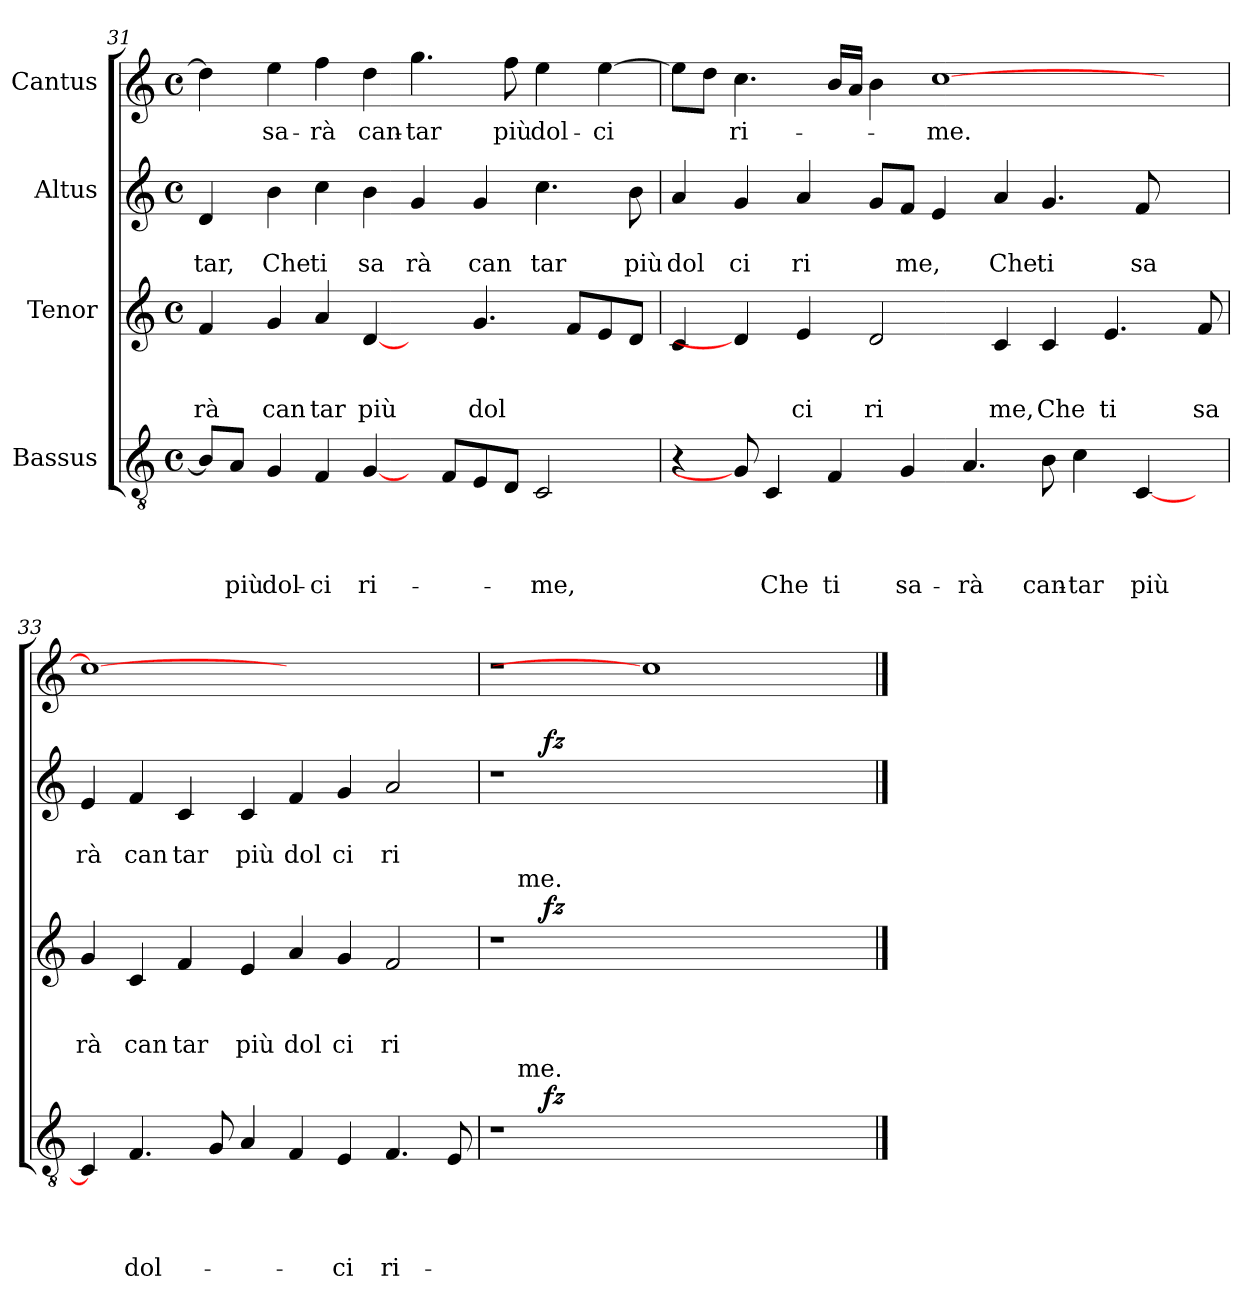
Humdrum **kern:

**kern	**text	**text	**text	**text	**dynam	**kern	**text	**text	**text	**dynam	**kern	**text	**text	**dynam	**kern	**text
*part4	*part4	*part4	*part4	*part4	*part4	*part3	*part3	*part3	*part3	*part3	*part2	*part2	*part2	*part2	*part1	*part1
*staff4	*staff4	*staff4	*staff4	*staff4	*staff4	*staff3	*staff3	*staff3	*staff3	*staff3	*staff2	*staff2	*staff2	*staff2	*staff1	*staff1
*I"Bassus	*	*	*	*	*	*I"Tenor	*	*	*	*	*I"Altus	*	*	*	*I"Cantus	*
!!LO:LB:g=z
*clefGv2	*	*	*	*	*	*clefG2	*	*	*	*	*clefG2	*	*	*	*clefG2	*
*k[]	*	*	*	*	*	*k[]	*	*	*	*	*k[]	*	*	*	*k[]	*
*C:	*	*	*	*	*	*C:	*	*	*	*	*C:	*	*	*	*C:	*
*M4/4	*	*	*	*	*	*M4/4	*	*	*	*	*M4/4	*	*	*	*M4/4	*
*met(c)	*	*	*	*	*	*met(c)	*	*	*	*	*met(c)	*	*	*	*met(c)	*
=31	=31	=31	=31	=31	=31	=31	=31	=31	=31	=31	=31	=31	=31	=31	=31	=31
!	!	!	!	!	!	!	!	!	!LO:LY:b	!	!	!	!LO:LY:b	!	!	!
8B-/L]	.	.	.	.	.	4f/	.	.	rà	.	4d/	.	tar,	.	4dd\]	.
!	!	!	!	!LO:LY:b	!	!	!	!	!	!	!	!	!	!	!	!
8A/J	.	.	.	più	.	.	.	.	.	.	.	.	.	.	.	.
!	!	!	!	!LO:LY:b	!	!	!	!	!LO:LY:b	!	!	!	!LO:LY:b	!	!	!LO:LY:b
4G/	.	.	.	dol-	.	4g/	.	.	can	.	4b\	.	Che	.	4ee\	sa-
!	!	!	!	!LO:LY:b	!	!	!	!	!LO:LY:b	!	!	!	!LO:LY:b	!	!	!LO:LY:b
4F/	.	.	.	-ci	.	4a/	.	.	tar	.	4cc\	.	ti	.	4ff\	-rà
!	!	!	!	!LO:LY:b	!	!	!	!	!LO:LY:b	!	!	!	!LO:LY:b	!	!	!LO:LY:b
[4G/	.	.	.	ri-	.	[4d/	.	.	più	.	4b\	.	sa	.	4dd\	can-
!	!	!	!	!	!	!	!	!	!	!	!	!	!LO:LY:b	!	!	!LO:LY:b
8ryy	.	.	.	.	.	4ryy	.	.	.	.	4g/	.	rà	.	4.gg\	-tar
8F/L	.	.	.	.	.	.	.	.	.	.	.	.	.	.	.	.
!	!	!	!	!	!	!	!	!	!LO:LY:b	!	!	!	!LO:LY:b	!	!	!
8E/	.	.	.	.	.	4.g/	.	.	dol	.	4g/	.	can	.	.	.
!	!	!	!	!	!	!	!	!	!	!	!	!	!	!	!	!LO:LY:b
8D/J	.	.	.	.	.	.	.	.	.	.	.	.	.	.	8ff\	più
!	!	!	!	!LO:LY:b	!	!	!	!	!	!	!	!	!LO:LY:b	!	!	!LO:LY:b
2C/	.	.	.	-me,	.	.	.	.	.	.	4.cc\	.	tar	.	4ee\	dol-
.	.	.	.	.	.	8f/L	.	.	.	.	.	.	.	.	.	.
!	!	!	!	!	!	!	!	!	!	!	!	!	!	!	!	!LO:LY:b
.	.	.	.	.	.	8e/	.	.	.	.	.	.	.	.	[>4ee\	-ci
!	!	!	!	!	!	!	!	!	!	!	!	!	!LO:LY:b	!	!	!
.	.	.	.	.	.	8d/J	.	.	.	.	8b\	.	più	.	.	.
=32	=32	=32	=32	=32	=32	=32	=32	=32	=32	=32	=32	=32	=32	=32	=32	=32
!	!	!	!	!	!	!	!	!	!	!	!	!	!LO:LY:b	!	!	!
4r	.	.	.	.	.	4c/	.	.	.	.	4a/	.	dol	.	8ee\L]	.
.	.	.	.	.	.	.	.	.	.	.	.	.	.	.	8dd\J	.
!	!	!	!	!	!	!	!	!	!	!	!	!	!LO:LY:b	!	!	!LO:LY:b
8G/]	.	.	.	.	.	4d/]	.	.	.	.	4g/	.	ci	.	4.cc\	ri-
!	!	!	!	!LO:LY:b	!	!	!	!	!	!	!	!	!	!	!	!
4C/	.	.	.	Che	.	.	.	.	.	.	.	.	.	.	.	.
!	!	!	!	!	!	!	!	!	!LO:LY:b	!	!	!	!LO:LY:b	!	!	!
.	.	.	.	.	.	4e/	.	.	ci	.	4a/	.	ri	.	.	.
!	!	!	!	!LO:LY:b	!	!	!	!	!	!	!	!	!	!	!	!
4F/	.	.	.	ti	.	.	.	.	.	.	.	.	.	.	16b/LL	.
.	.	.	.	.	.	.	.	.	.	.	.	.	.	.	16a/JJ	.
!	!	!	!	!	!	!	!	!	!LO:LY:b	!	!	!	!	!	!	!
.	.	.	.	.	.	2d/	.	.	ri	.	8g/L	.	.	.	4b\	.
!	!	!	!	!LO:LY:b	!	!	!	!	!	!	!	!	!LO:LY:b	!	!	!
4G/	.	.	.	sa-	.	.	.	.	.	.	8f/J	.	me,	.	.	.
!	!	!	!	!	!	!	!	!	!	!	!	!	!	!	!	!LO:LY:b
.	.	.	.	.	.	.	.	.	.	.	4e/	.	.	.	[>1cc	-me.
!	!	!	!	!LO:LY:b	!	!	!	!	!	!	!	!	!	!	!	!
4.A/	.	.	.	-rà	.	.	.	.	.	.	.	.	.	.	.	.
!	!	!	!	!	!	!	!	!	!LO:LY:b	!	!	!	!LO:LY:b	!	!	!
.	.	.	.	.	.	4c/	.	.	me,	.	4a/	.	Che	.	.	.
!	!	!	!	!LO:LY:b	!	!	!	!	!LO:LY:b	!	!	!	!LO:LY:b	!	!	!
8B\	.	.	.	can-	.	4c/	.	.	Che	.	4.g/	.	ti	.	.	.
!	!	!	!	!LO:LY:b	!	!	!	!	!	!	!	!	!	!	!	!
4c\	.	.	.	-tar	.	.	.	.	.	.	.	.	.	.	.	.
!	!	!	!	!	!	!	!	!	!LO:LY:b	!	!	!	!	!	!	!
.	.	.	.	.	.	4.e/	.	.	ti	.	.	.	.	.	.	.
!	!	!	!	!LO:LY:b	!	!	!	!	!	!	!	!	!LO:LY:b	!	!	!
[<4C/	.	.	.	più	.	.	.	.	.	.	8f/	.	sa	.	.	.
.	.	.	.	.	.	.	.	.	.	.	4ryy	.	.	.	4ryy	.
!	!	!	!	!	!	!	!	!	!LO:LY:b	!	!	!	!	!	!	!
8ryy	.	.	.	.	.	8f/	.	.	sa	.	.	.	.	.	.	.
=33	=33	=33	=33	=33	=33	=33	=33	=33	=33	=33	=33	=33	=33	=33	=33	=33
!	!	!	!	!	!	!	!	!	!LO:LY:b	!	!	!	!LO:LY:b	!	!	!
4C/]	.	.	.	.	.	4g/	.	.	rà	.	4e/	.	rà	.	1cc_	.
!	!	!	!	!LO:LY:b	!	!	!	!	!LO:LY:b	!	!	!	!LO:LY:b	!	!	!
4.F/	.	.	.	dol-	.	4c/	.	.	can	.	4f/	.	can	.	.	.
!	!	!	!	!	!	!	!	!	!LO:LY:b	!	!	!	!LO:LY:b	!	!	!
.	.	.	.	.	.	4f/	.	.	tar	.	4c/	.	tar	.	.	.
8G/	.	.	.	.	.	.	.	.	.	.	.	.	.	.	.	.
!	!	!	!	!	!	!	!	!	!LO:LY:b	!	!	!	!LO:LY:b	!	!	!
4A/	.	.	.	.	.	4e/	.	.	più	.	4c/	.	più	.	.	.
!	!	!	!	!	!	!	!	!	!LO:LY:b	!	!	!	!LO:LY:b	!	!	!
4F/	.	.	.	.	.	4a/	.	.	dol	.	4f/	.	dol	.	1ryy	.
!	!	!	!	!LO:LY:b	!	!	!	!	!LO:LY:b	!	!	!	!LO:LY:b	!	!	!
4E/	.	.	.	-ci	.	4g/	.	.	ci	.	4g/	.	ci	.	.	.
!	!	!	!	!LO:LY:b	!	!	!	!	!LO:LY:b	!	!	!	!LO:LY:b	!	!	!
4.F/	.	.	.	ri-	.	2f/	.	.	ri	.	2a/	.	ri	.	.	.
8E/	.	.	.	.	.	.	.	.	.	.	.	.	.	.	.	.
=34	=34	=34	=34	=34	=34	=34	=34	=34	=34	=34	=34	=34	=34	=34	=34	=34
*^	*	*	*	*	*	*^	*	*	*	*	*^	*	*	*	*	*
*	*^	*	*	*	*	*	*	*^	*	*	*	*	*	*	*	*	*	*	*
1r	8.ryy	16.ryy	.	.	.	.	.	1r	8.ryy	16.ryy	.	.	.	.	1r	8.ryy	.	.	.	1r	.
!	!	!	!	!	!	!	!	!	!	!LO:TX:a:t=me.	!	!	!	!	!	!	!	!	!	!	!
!	!	!LO:TX:a:t=me.	!	!	!	!	!	!	!	!	!	!	!	!	!	!	!	!	!	!	!
.	.	1ryy	.	.	.	.	.	.	.	1ryy	.	.	.	.	.	.	.	.	.	.	.
!	!	!	!	!	!	!	!LO:DY:b	!	!	!	!	!	!	!LO:DY:b	!	!	!	!	!LO:DY:b	!	!
.	1ryy	.	.	.	.	.	fz	.	1ryy	.	.	.	.	fz	.	1ryy	.	.	fz	.	.
1ryy	.	.	.	.	.	.	.	1ryy	.	.	.	.	.	.	1ryy	.	.	.	.	1cc]	.
.	.	2ryy	.	.	.	.	.	.	.	2ryy	.	.	.	.	.	.	.	.	.	.	.
.	2ryy	.	.	.	.	.	.	.	2ryy	.	.	.	.	.	.	2ryy	.	.	.	.	.
.	.	4ryy	.	.	.	.	.	.	.	4ryy	.	.	.	.	.	.	.	.	.	.	.
.	4ryy	.	.	.	.	.	.	.	4ryy	.	.	.	.	.	.	4ryy	.	.	.	.	.
.	.	8ryy	.	.	.	.	.	.	.	8ryy	.	.	.	.	.	.	.	.	.	.	.
.	16ryy	.	.	.	.	.	.	.	16ryy	.	.	.	.	.	.	16ryy	.	.	.	.	.
.	.	32ryy	.	.	.	.	.	.	.	32ryy	.	.	.	.	.	.	.	.	.	.	.
*v	*v	*v	*	*	*	*	*	*	*	*	*	*	*	*	*v	*v	*	*	*	*	*
*	*	*	*	*	*	*v	*v	*v	*	*	*	*	*	*	*	*	*	*
==	==	==	==	==	==	==	==	==	==	==	==	==	==	==	==	==
*-	*-	*-	*-	*-	*-	*-	*-	*-	*-	*-	*-	*-	*-	*-	*-	*-
